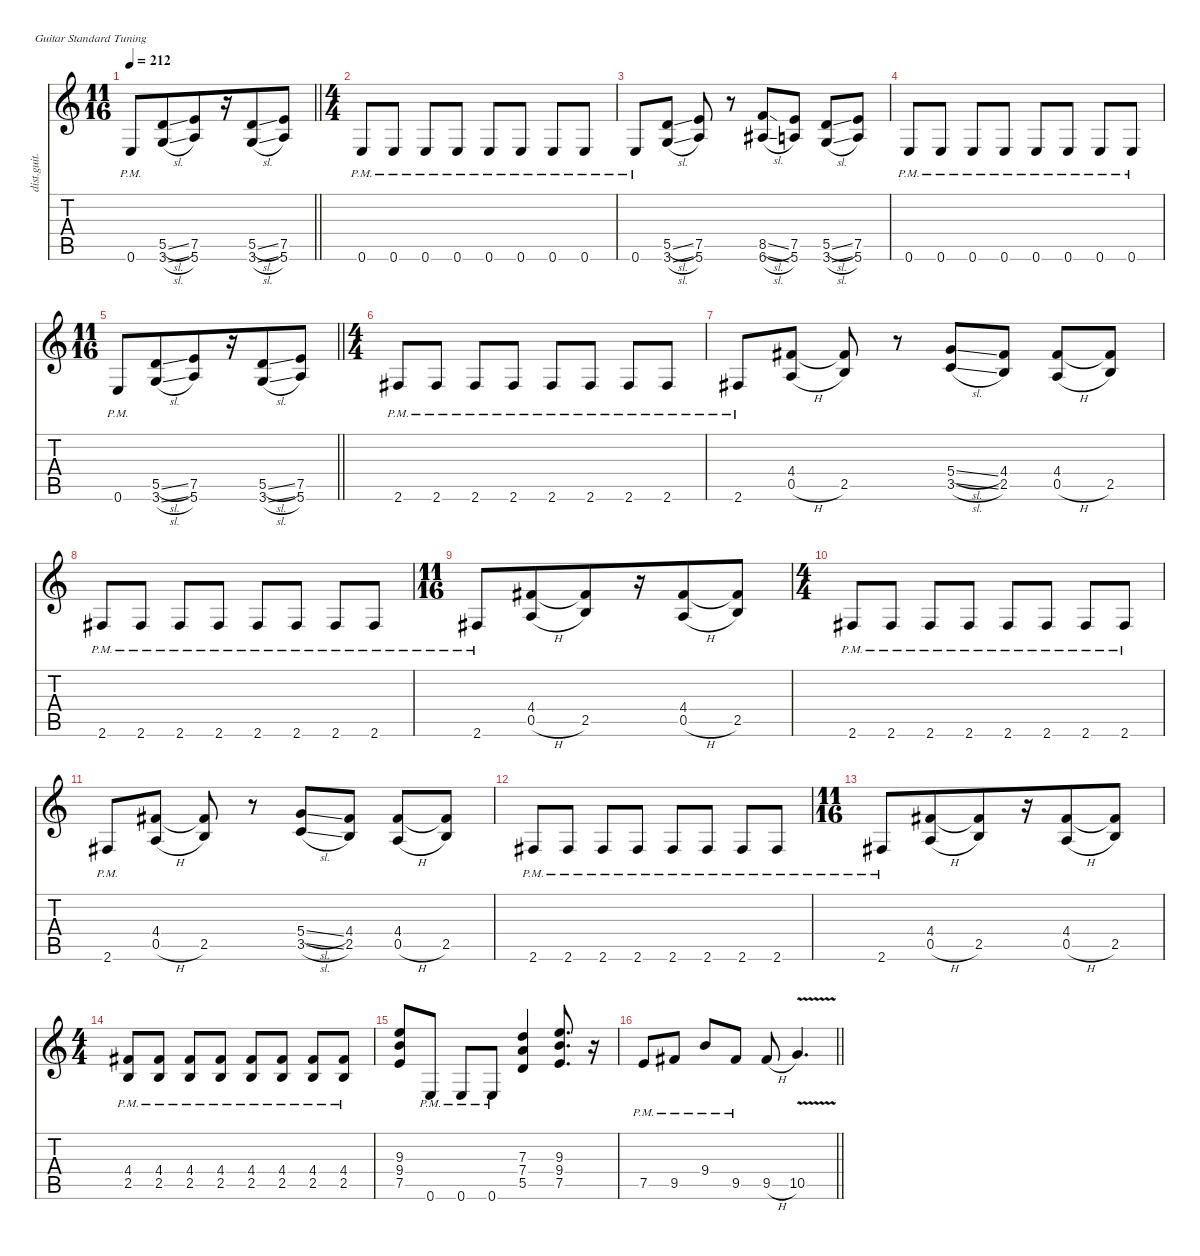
\defaultSystemsLayout 4
\hideDynamics
\bracketExtendMode nobrackets
\otherSystemsTrackNameOrientation horizontal
\track ("James Hetfield" "dist.guit.") {instrument distortionguitar}
\staff {score tabs}
\tuning (E4 B3 G3 D3 A2 E2)
\ts (11 16)
\beaming (8 5)
\tempo 212
\clef g2
\barLineRight lightlight
\ks c
0.6{pm}.8{dy fff} (5.5{sl} 3.6{sl}).8 (7.5 5.6).8 r.16 (5.5{sl} 3.6{sl}).8 (7.5 5.6).8{dy f} |
\ts (4 4)
\beaming (8 2 2 2 2)
0.6{pm}.8{dy fff} 0.6{pm}.8 0.6{pm}.8 0.6{pm}.8 0.6{pm}.8 0.6{pm}.8 0.6{pm}.8 0.6{pm}.8 |
0.6{pm}.8 (5.5{sl} 3.6{sl}).8 (7.5 5.6).8 r.8 (8.5{sl} 6.6{sl acc #}).8 (7.5 5.6).8 (5.5{sl} 3.6{sl}).8 (7.5 5.6).8{dy f} |
0.6{pm}.8{dy fff} 0.6{pm}.8 0.6{pm}.8 0.6{pm}.8 0.6{pm}.8 0.6{pm}.8 0.6{pm}.8 0.6{pm}.8 |
\ts (11 16)
\beaming (8 5)
\barLineRight lightlight
0.6{pm}.8 (5.5{sl} 3.6{sl}).8 (7.5 5.6).8 r.16 (5.5{sl} 3.6{sl}).8 (7.5 5.6).8{dy f} |
\ts (4 4)
\beaming (8 2 2 2 2)
2.6{pm acc #}.8{dy fff} 2.6{pm acc #}.8 2.6{pm acc #}.8 2.6{pm acc #}.8 2.6{pm acc #}.8 2.6{pm acc #}.8 2.6{pm acc #}.8 2.6{pm acc #}.8 |
2.6{pm acc #}.8 (4.4{acc #} 0.5{h}).8 (4.4{t acc #} 2.5).8{dy f} r.8 (5.4{sl} 3.5{sl}).8 (4.4{acc #} 2.5).8{dy fff} (4.4{acc #} 0.5{h}).8 (4.4{t acc #} 2.5).8{dy f} |
2.6{pm acc #}.8{dy fff} 2.6{pm acc #}.8 2.6{pm acc #}.8 2.6{pm acc #}.8 2.6{pm acc #}.8 2.6{pm acc #}.8 2.6{pm acc #}.8 2.6{pm acc #}.8 |
\ts (11 16)
\beaming (8 5)
2.6{pm acc #}.8 (4.4{acc #} 0.5{h}).8 (4.4{t acc #} 2.5).8{dy f} r.16 (4.4{acc #} 0.5{h}).8{dy fff} (4.4{t acc #} 2.5).8{dy f} |
\ts (4 4)
\beaming (8 2 2 2 2)
2.6{pm acc #}.8{dy fff} 2.6{pm acc #}.8 2.6{pm acc #}.8 2.6{pm acc #}.8 2.6{pm acc #}.8 2.6{pm acc #}.8 2.6{pm acc #}.8 2.6{pm acc #}.8 |
2.6{pm acc #}.8 (4.4{acc #} 0.5{h}).8 (4.4{t acc #} 2.5).8{dy f} r.8 (5.4{sl} 3.5{sl}).8 (4.4{acc #} 2.5).8{dy fff} (4.4{acc #} 0.5{h}).8 (4.4{t acc #} 2.5).8{dy f} |
2.6{pm acc #}.8{dy fff} 2.6{pm acc #}.8 2.6{pm acc #}.8 2.6{pm acc #}.8 2.6{pm acc #}.8 2.6{pm acc #}.8 2.6{pm acc #}.8 2.6{pm acc #}.8 |
\ts (11 16)
\beaming (8 5)
2.6{pm acc #}.8 (4.4{acc #} 0.5{h}).8 (4.4{t acc #} 2.5).8{dy f} r.16 (4.4{acc #} 0.5{h}).8{dy fff} (4.4{t acc #} 2.5).8{dy f} |
\ts (4 4)
\beaming (8 2 2 2 2)
(4.4{pm acc #} 2.5{pm}).8 (4.4{pm acc #} 2.5{pm}).8 (4.4{pm acc #} 2.5{pm}).8 (4.4{pm acc #} 2.5{pm}).8 (4.4{pm acc #} 2.5{pm}).8 (4.4{pm acc #} 2.5{pm}).8 (4.4{pm acc #} 2.5{pm}).8 (4.4{pm acc #} 2.5{pm}).8 |
(9.3 9.4 7.5).8{dy fff} 0.6{pm}.8 0.6{pm}.8 0.6{pm}.8 (7.3 7.4 5.5).4 (9.3 9.4 7.5).8{d} r.16 |
\barLineRight lightlight
7.5{pm}.8 9.5{pm acc #}.8 9.4{pm}.8 9.5{pm acc #}.8 9.5{h acc #}.8 10.5{v}.4{d}
